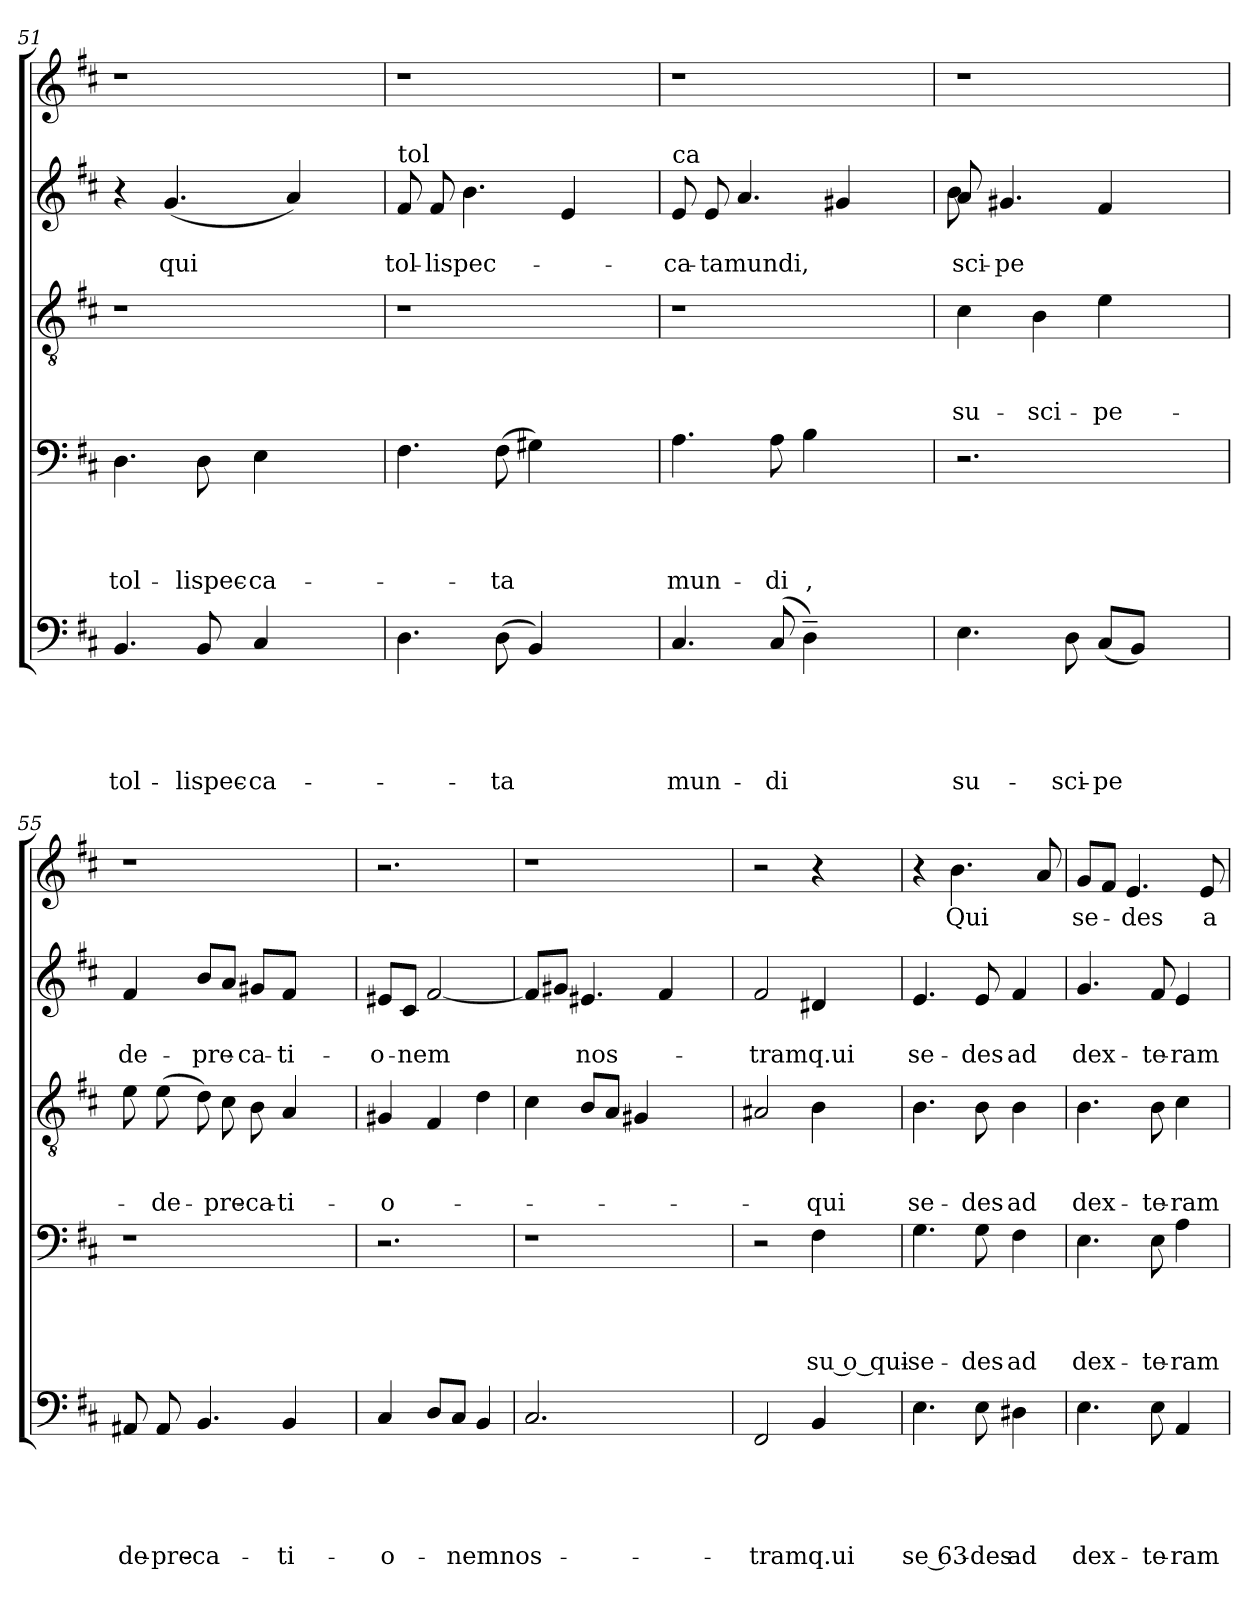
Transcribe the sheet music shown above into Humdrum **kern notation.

**kern	**text	**text	**text	**text	**text	**kern	**text	**text	**text	**text	**kern	**text	**text	**text	**kern	**text	**text	**kern	**text
*part5	*part5	*part5	*part5	*part5	*part5	*part4	*part4	*part4	*part4	*part4	*part3	*part3	*part3	*part3	*part2	*part2	*part2	*part1	*part1
*staff5	*staff5	*staff5	*staff5	*staff5	*staff5	*staff4	*staff4	*staff4	*staff4	*staff4	*staff3	*staff3	*staff3	*staff3	*staff2	*staff2	*staff2	*staff1	*staff1
!!LO:LB:g=z
*clefF4	*	*	*	*	*	*clefF4	*	*	*	*	*clefGv2	*	*	*	*clefG2	*	*	*clefG2	*
*k[f#c#]	*	*	*	*	*	*k[f#c#]	*	*	*	*	*k[f#c#]	*	*	*	*k[f#c#]	*	*	*k[f#c#]	*
*D:	*	*	*	*	*	*D:	*	*	*	*	*D:	*	*	*	*D:	*	*	*D:	*
=51	=51	=51	=51	=51	=51	=51	=51	=51	=51	=51	=51	=51	=51	=51	=51	=51	=51	=51	=51
!	!	!	!	!	!LO:LY:b	!	!	!	!	!LO:LY:b	!	!	!	!	!	!	!	!	!
4.BB/	.	.	.	.	tol-	4.D\	.	.	.	tol-	1r	.	.	.	4r	.	.	1r	.
!	!	!	!	!	!	!	!	!	!	!	!	!	!	!	!	!	!LO:LY:b	!	!
.	.	.	.	.	.	.	.	.	.	.	.	.	.	.	(<4.g/	.	qui	.	.
!	!	!	!	!	!LO:LY:b	!	!	!	!	!LO:LY:b	!	!	!	!	!	!	!	!	!
8BB/	.	.	.	.	-lispec-	8D\	.	.	.	-lispec-	.	.	.	.	.	.	.	.	.
!	!	!	!	!	!LO:LY:b	!	!	!	!	!LO:LY:b	!	!	!	!	!	!	!	!	!
4C#/	.	.	.	.	-ca-	4E\	.	.	.	-ca-	.	.	.	.	.	.	.	.	.
.	.	.	.	.	.	.	.	.	.	.	.	.	.	.	4a/)	.	.	.	.
4ryy	.	.	.	.	.	4ryy	.	.	.	.	.	.	.	.	.	.	.	.	.
.	.	.	.	.	.	.	.	.	.	.	.	.	.	.	8ryy	.	.	.	.
=52	=52	=52	=52	=52	=52	=52	=52	=52	=52	=52	=52	=52	=52	=52	=52	=52	=52	=52	=52
!	!	!	!	!	!	!	!	!	!	!	!	!	!	!	!LO:TX:a:t=tol	!	!	!	!
!	!	!	!	!	!	!	!	!	!	!	!	!	!	!	!	!	!LO:LY:b	!	!
4.D\	.	.	.	.	.	4.F#\	.	.	.	.	1r	.	.	.	8f#/	.	tol-	1r	.
!	!	!	!	!	!	!	!	!	!	!	!	!	!	!	!	!	!LO:LY:b	!	!
.	.	.	.	.	.	.	.	.	.	.	.	.	.	.	8f#/	.	-lispec-	.	.
.	.	.	.	.	.	.	.	.	.	.	.	.	.	.	4.b\	.	.	.	.
!	!	!	!	!	!LO:LY:b	!	!	!	!	!LO:LY:b	!	!	!	!	!	!	!	!	!
(>8D\	.	.	.	.	-ta	(>8F#\	.	.	.	-ta	.	.	.	.	.	.	.	.	.
4BB/)	.	.	.	.	.	4G#X\)	.	.	.	.	.	.	.	.	.	.	.	.	.
.	.	.	.	.	.	.	.	.	.	.	.	.	.	.	4e/	.	.	.	.
4ryy	.	.	.	.	.	4ryy	.	.	.	.	.	.	.	.	.	.	.	.	.
.	.	.	.	.	.	.	.	.	.	.	.	.	.	.	8ryy	.	.	.	.
=53	=53	=53	=53	=53	=53	=53	=53	=53	=53	=53	=53	=53	=53	=53	=53	=53	=53	=53	=53
!	!	!	!	!	!	!	!	!	!	!	!	!	!	!	!LO:TX:a:t=ca	!	!	!	!
!	!	!	!	!	!LO:LY:b	!	!	!	!	!LO:LY:b	!	!	!	!	!	!	!LO:LY:b	!	!
4.C#/	.	.	.	.	mun-	4.A\	.	.	.	mun-	1r	.	.	.	8e/	.	-ca-	1r	.
!	!	!	!	!	!	!	!	!	!	!	!	!	!	!	!	!	!LO:LY:b	!	!
.	.	.	.	.	.	.	.	.	.	.	.	.	.	.	8e/	.	-tamundi,	.	.
.	.	.	.	.	.	.	.	.	.	.	.	.	.	.	4.a/	.	.	.	.
!	!	!	!	!	!LO:LY:b	!	!	!	!	!LO:LY:b	!	!	!	!	!	!	!	!	!
(<8C#/	.	.	.	.	-di	8A\	.	.	.	-di	.	.	.	.	.	.	.	.	.
!	!	!	!	!	!	!	!	!	!	!LO:LY:b	!	!	!	!	!	!	!	!	!
4D~>\)	.	.	.	.	.	4B\	.	.	.	,	.	.	.	.	.	.	.	.	.
.	.	.	.	.	.	.	.	.	.	.	.	.	.	.	4g#X/	.	.	.	.
4ryy	.	.	.	.	.	4ryy	.	.	.	.	.	.	.	.	.	.	.	.	.
.	.	.	.	.	.	.	.	.	.	.	.	.	.	.	8ryy	.	.	.	.
=54	=54	=54	=54	=54	=54	=54	=54	=54	=54	=54	=54	=54	=54	=54	=54	=54	=54	=54	=54
!	!	!	!	!	!	!	!	!	!	!	!	!	!	!	!LO:TX:a:t=mun	!	!	!	!
!	!	!	!	!	!LO:LY:b	!	!	!	!	!	!	!	!	!LO:LY:b	!	!	!LO:LY:b	!	!
*	*	*	*	*	*	*	*	*	*	*	*	*	*	*	*^	*	*	*	*
!	!	!	!	!	!	!	!	!	!	!	!	!	!	!	!	!	!	!LO:LY:b	!	!
4.E\	.	.	.	.	su-	2.r	.	.	.	.	4c#\	.	.	su-	8a/	8b\	.	sci-	1r	.
!	!	!	!	!	!	!	!	!	!	!	!	!	!	!	!	!	!	!LO:LY:b:rj	!	!
.	.	.	.	.	.	.	.	.	.	.	.	.	.	.	4.g#X/	4ryy	.	-pe	.	.
!	!	!	!	!	!	!	!	!	!	!	!	!	!	!LO:LY:b	!	!	!	!	!	!
.	.	.	.	.	.	.	.	.	.	.	4B\	.	.	-sci-	.	.	.	.	.	.
!	!	!	!	!	!LO:LY:b	!	!	!	!	!	!	!	!	!	!	!	!	!	!	!
8D\	.	.	.	.	-sci-	.	.	.	.	.	.	.	.	.	.	2ryy	.	.	.	.
!	!	!	!	!	!LO:LY:b:rj	!	!	!	!	!	!	!	!	!LO:LY:b:rj	!	!	!	!	!	!
(<8C#/L	.	.	.	.	-pe	.	.	.	.	.	4e\	.	.	-pe-	4f#/	.	.	.	.	.
8BB/J)	.	.	.	.	.	.	.	.	.	.	.	.	.	.	.	.	.	.	.	.
4ryy	.	.	.	.	.	4ryy	.	.	.	.	4ryy	.	.	.	4ryy	.	.	.	.	.
.	.	.	.	.	.	.	.	.	.	.	.	.	.	.	.	8ryy	.	.	.	.
=55	=55	=55	=55	=55	=55	=55	=55	=55	=55	=55	=55	=55	=55	=55	=55	=55	=55	=55	=55	=55
!	!	!	!	!	!	!	!	!	!	!	!	!	!	!	!LO:TX:a:t=de	!	!	!	!	!
!	!	!	!	!	!LO:LY:b	!	!	!	!	!	!	!	!	!	!	!	!	!LO:LY:b	!	!
*	*	*	*	*	*	*	*	*	*	*	*	*	*	*	*v	*v	*	*	*	*
8AA#X/	.	.	.	.	de-	1r	.	.	.	.	8e\	.	.	.	4f#/	.	-de-	1r	.
!	!	!	!	!	!LO:LY:b	!	!	!	!	!	!	!	!	!LO:LY:b	!	!	!	!	!
8AA#/	.	.	.	.	-pre-	.	.	.	.	.	(>8e\	.	.	-de-	.	.	.	.	.
!	!	!	!	!	!LO:LY:b:rj	!	!	!	!	!	!	!	!	!	!	!	!LO:LY:b	!	!
4.BB/	.	.	.	.	-ca-	.	.	.	.	.	8d\)	.	.	.	8b/L	.	-pre-	.	.
!	!	!	!	!	!	!	!	!	!	!	!	!	!	!LO:LY:b	!	!	!	!	!
.	.	.	.	.	.	.	.	.	.	.	8c#\	.	.	-pre-	8a/J	.	.	.	.
!	!	!	!	!	!	!	!	!	!	!	!	!	!	!LO:LY:b	!	!	!LO:LY:b	!	!
.	.	.	.	.	.	.	.	.	.	.	8B\	.	.	-ca-	8g#X/L	.	-ca-	.	.
!	!	!	!	!	!LO:LY:b	!	!	!	!	!	!	!	!	!LO:LY:b:rj	!	!	!LO:LY:b:rj	!	!
4BB/	.	.	.	.	-ti-	.	.	.	.	.	4A/	.	.	-ti-	8f#/J	.	-ti-	.	.
.	.	.	.	.	.	.	.	.	.	.	.	.	.	.	4ryy	.	.	.	.
8ryy	.	.	.	.	.	.	.	.	.	.	8ryy	.	.	.	.	.	.	.	.
=56	=56	=56	=56	=56	=56	=56	=56	=56	=56	=56	=56	=56	=56	=56	=56	=56	=56	=56	=56
!	!	!	!	!	!LO:LY:b	!	!	!	!	!	!	!	!	!LO:LY:b	!	!	!LO:LY:b	!	!
4C#/	.	.	.	.	-o-	2.r	.	.	.	.	4G#X/	.	.	-o-	8e#X/L	.	-o-	2.r	.
!	!	!	!	!	!	!	!	!	!	!	!	!	!	!	!	!	!LO:LY:b	!	!
.	.	.	.	.	.	.	.	.	.	.	.	.	.	.	8c#/J	.	-nem	.	.
8D/L	.	.	.	.	.	.	.	.	.	.	4F#/	.	.	.	[<2f#/	.	.	.	.
!	!	!	!	!	!LO:LY:b	!	!	!	!	!	!	!	!	!	!	!	!	!	!
8C#/J	.	.	.	.	-nemnos-	.	.	.	.	.	.	.	.	.	.	.	.	.	.
4BB/	.	.	.	.	.	.	.	.	.	.	4d\	.	.	.	.	.	.	.	.
=57	=57	=57	=57	=57	=57	=57	=57	=57	=57	=57	=57	=57	=57	=57	=57	=57	=57	=57	=57
2.C#/	.	.	.	.	.	1r	.	.	.	.	4c#\	.	.	.	8f#/L]	.	.	1r	.
.	.	.	.	.	.	.	.	.	.	.	.	.	.	.	8g#X/J	.	.	.	.
!	!	!	!	!	!	!	!	!	!	!	!	!	!	!	!	!	!LO:LY:b	!	!
.	.	.	.	.	.	.	.	.	.	.	8B/L	.	.	.	4.e#X/	.	nos-	.	.
.	.	.	.	.	.	.	.	.	.	.	8A/J	.	.	.	.	.	.	.	.
.	.	.	.	.	.	.	.	.	.	.	4G#X/	.	.	.	.	.	.	.	.
.	.	.	.	.	.	.	.	.	.	.	.	.	.	.	4f#/	.	.	.	.
4ryy	.	.	.	.	.	.	.	.	.	.	4ryy	.	.	.	.	.	.	.	.
.	.	.	.	.	.	.	.	.	.	.	.	.	.	.	8ryy	.	.	.	.
=58	=58	=58	=58	=58	=58	=58	=58	=58	=58	=58	=58	=58	=58	=58	=58	=58	=58	=58	=58
!	!	!	!	!	!LO:LY:b	!	!	!	!	!	!	!	!	!	!	!	!LO:LY:b	!	!
2FF#/	.	.	.	.	-tramq.ui	2r	.	.	.	.	2A#X/	.	.	.	2f#/	.	-tramq.ui	2r	.
!	!	!	!	!	!	!	!	!	!	!LO:LY:b:rj	!	!	!	!LO:LY:b	!	!	!	!	!
4BB/	.	.	.	.	.	4F#\	.	.	.	su o qui-	4B\	.	.	-qui	4d#X/	.	.	4r	.
!!LO:PB:g=z
=59	=59	=59	=59	=59	=59	=59	=59	=59	=59	=59	=59	=59	=59	=59	=59	=59	=59	=59	=59
!	!	!	!	!	!LO:LY:b	!	!	!	!	!LO:LY:b	!	!	!	!LO:LY:b	!	!	!LO:LY:b	!	!
4.E\	.	.	.	.	se 63-	4.G\	.	.	.	-se-	4.B\	.	.	se-	4.e/	.	se-	4r	.
!	!	!	!	!	!	!	!	!	!	!	!	!	!	!	!	!	!	!	!LO:LY:b
.	.	.	.	.	.	.	.	.	.	.	.	.	.	.	.	.	.	4.b\	-Qui
!	!	!	!	!	!LO:LY:b	!	!	!	!	!LO:LY:b	!	!	!	!LO:LY:b	!	!	!LO:LY:b	!	!
8E\	.	.	.	.	-des	8G\	.	.	.	-des	8B\	.	.	-des	8e/	.	-des	.	.
!	!	!	!	!	!LO:LY:b	!	!	!	!	!LO:LY:b	!	!	!	!LO:LY:b	!	!	!LO:LY:b	!	!
4D#X\	.	.	.	.	ad	4F#\	.	.	.	ad	4B\	.	.	ad	4f#/	.	ad	.	.
.	.	.	.	.	.	.	.	.	.	.	.	.	.	.	.	.	.	8a/	.
=60	=60	=60	=60	=60	=60	=60	=60	=60	=60	=60	=60	=60	=60	=60	=60	=60	=60	=60	=60
!	!	!	!	!	!LO:LY:b	!	!	!	!	!LO:LY:b	!	!	!	!LO:LY:b	!	!	!LO:LY:b	!	!LO:LY:b
4.E\	.	.	.	.	dex-	4.E\	.	.	.	dex-	4.B\	.	.	dex-	4.g/	.	dex-	8g/L	se-
.	.	.	.	.	.	.	.	.	.	.	.	.	.	.	.	.	.	8f#/J	.
!	!	!	!	!	!	!	!	!	!	!	!	!	!	!	!	!	!	!	!LO:LY:b
.	.	.	.	.	.	.	.	.	.	.	.	.	.	.	.	.	.	4.e/	-des
!	!	!	!	!	!LO:LY:b	!	!	!	!	!LO:LY:b	!	!	!	!LO:LY:b	!	!	!LO:LY:b	!	!
8E\	.	.	.	.	-te-	8E\	.	.	.	-te-	8B\	.	.	-te-	8f#/	.	-te-	.	.
!	!	!	!	!	!LO:LY:b	!	!	!	!	!LO:LY:b	!	!	!	!LO:LY:b	!	!	!LO:LY:b	!	!
4AA/	.	.	.	.	-ram	4A\	.	.	.	-ram	4c#\	.	.	-ram	4e/	.	-ram	.	.
!	!	!	!	!	!	!	!	!	!	!	!	!	!	!	!	!	!	!	!LO:LY:b
.	.	.	.	.	.	.	.	.	.	.	.	.	.	.	.	.	.	8e/	a
=	=	=	=	=	=	=	=	=	=	=	=	=	=	=	=	=	=	=	=
*-	*-	*-	*-	*-	*-	*-	*-	*-	*-	*-	*-	*-	*-	*-	*-	*-	*-	*-	*-
